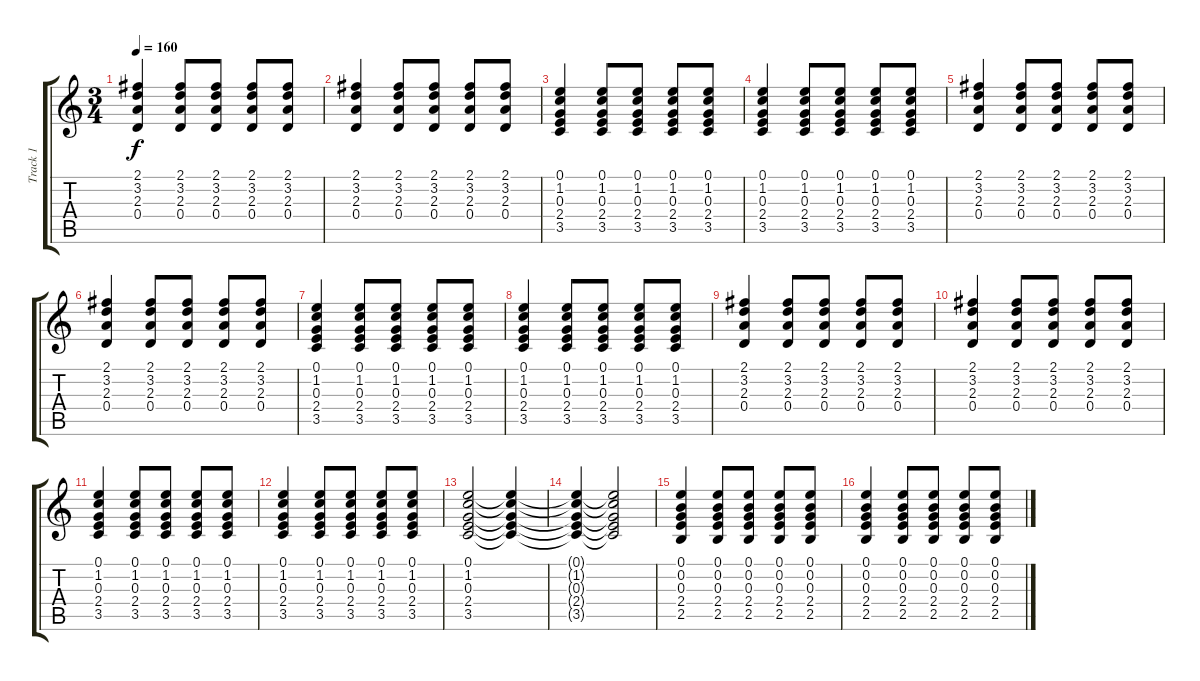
\track ("Track 1" "Track 1") {solo instrument acousticguitarsteel}
\staff {score tabs}
\tuning (E4 B3 G3 D3 A2 E2) {hide}
\ts (3 4)
\tempo 160
\clef g2
\ks c
(2.1 3.2 2.3 0.4).4{dy f} (2.1 3.2 2.3 0.4).8 (2.1 3.2 2.3 0.4).8 (2.1 3.2 2.3 0.4).8 (2.1 3.2 2.3 0.4).8 |
(2.1 3.2 2.3 0.4).4 (2.1 3.2 2.3 0.4).8 (2.1 3.2 2.3 0.4).8 (2.1 3.2 2.3 0.4).8 (2.1 3.2 2.3 0.4).8 |
(0.1 1.2 0.3 2.4 3.5).4 (0.1 1.2 0.3 2.4 3.5).8 (0.1 1.2 0.3 2.4 3.5).8 (0.1 1.2 0.3 2.4 3.5).8 (0.1 1.2 0.3 2.4 3.5).8 |
(0.1 1.2 0.3 2.4 3.5).4 (0.1 1.2 0.3 2.4 3.5).8 (0.1 1.2 0.3 2.4 3.5).8 (0.1 1.2 0.3 2.4 3.5).8 (0.1 1.2 0.3 2.4 3.5).8 |
(2.1 3.2 2.3 0.4).4 (2.1 3.2 2.3 0.4).8 (2.1 3.2 2.3 0.4).8 (2.1 3.2 2.3 0.4).8 (2.1 3.2 2.3 0.4).8 |
(2.1 3.2 2.3 0.4).4 (2.1 3.2 2.3 0.4).8 (2.1 3.2 2.3 0.4).8 (2.1 3.2 2.3 0.4).8 (2.1 3.2 2.3 0.4).8 |
(0.1 1.2 0.3 2.4 3.5).4 (0.1 1.2 0.3 2.4 3.5).8 (0.1 1.2 0.3 2.4 3.5).8 (0.1 1.2 0.3 2.4 3.5).8 (0.1 1.2 0.3 2.4 3.5).8 |
(0.1 1.2 0.3 2.4 3.5).4 (0.1 1.2 0.3 2.4 3.5).8 (0.1 1.2 0.3 2.4 3.5).8 (0.1 1.2 0.3 2.4 3.5).8 (0.1 1.2 0.3 2.4 3.5).8 |
(2.1 3.2 2.3 0.4).4 (2.1 3.2 2.3 0.4).8 (2.1 3.2 2.3 0.4).8 (2.1 3.2 2.3 0.4).8 (2.1 3.2 2.3 0.4).8 |
(2.1 3.2 2.3 0.4).4 (2.1 3.2 2.3 0.4).8 (2.1 3.2 2.3 0.4).8 (2.1 3.2 2.3 0.4).8 (2.1 3.2 2.3 0.4).8 |
(0.1 1.2 0.3 2.4 3.5).4 (0.1 1.2 0.3 2.4 3.5).8 (0.1 1.2 0.3 2.4 3.5).8 (0.1 1.2 0.3 2.4 3.5).8 (0.1 1.2 0.3 2.4 3.5).8 |
(0.1 1.2 0.3 2.4 3.5).4 (0.1 1.2 0.3 2.4 3.5).8 (0.1 1.2 0.3 2.4 3.5).8 (0.1 1.2 0.3 2.4 3.5).8 (0.1 1.2 0.3 2.4 3.5).8 |
(0.1 1.2 0.3 2.4 3.5).2 (0.1{t} 1.2{t} 0.3{t} 2.4{t} 3.5{t}).4 |
(0.1{t} 1.2{t} 0.3{t} 2.4{t} 3.5{t}).4 (0.1{t} 1.2{t} 0.3{t} 2.4{t} 3.5{t}).2 |
(0.1 0.2 0.3 2.4 2.5).4 (0.1 0.2 0.3 2.4 2.5).8 (0.1 0.2 0.3 2.4 2.5).8 (0.1 0.2 0.3 2.4 2.5).8 (0.1 0.2 0.3 2.4 2.5).8 |
(0.1 0.2 0.3 2.4 2.5).4 (0.1 0.2 0.3 2.4 2.5).8 (0.1 0.2 0.3 2.4 2.5).8 (0.1 0.2 0.3 2.4 2.5).8 (0.1 0.2 0.3 2.4 2.5).8
